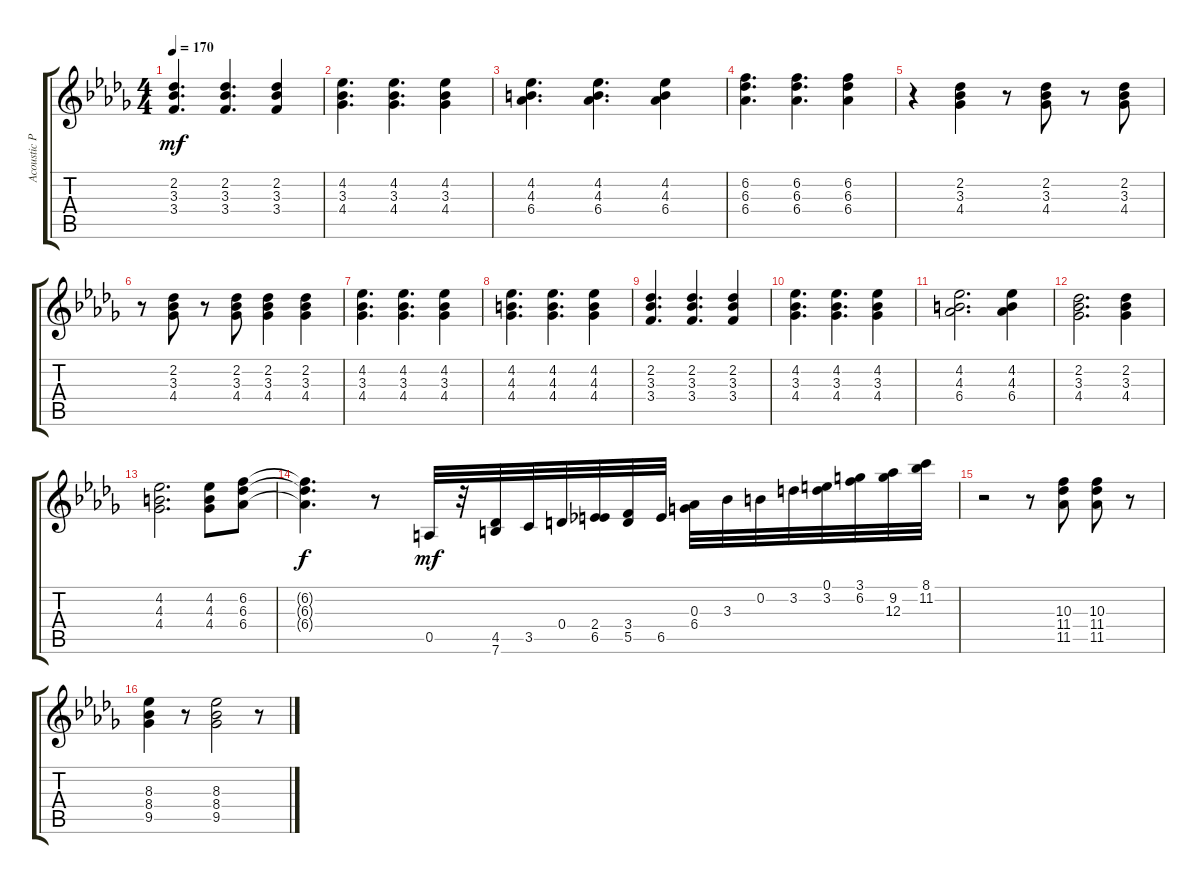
\track ("Acoustic Piano" "Acoustic P") {instrument acousticguitarsteel}
\staff {score tabs}
\tuning (E4 B3 G3 D3 A2 E2) {hide}
\ts (4 4)
\tempo 170
\clef g2
\ks db
(2.2 3.3 3.4).4{d dy mf} (2.2 3.3 3.4).4{d} (2.2 3.3 3.4).4 |
(4.2 3.3 4.4).4{d} (4.2 3.3 4.4).4{d} (4.2 3.3 4.4).4 |
(4.2 4.3 6.4).4{d} (4.2 4.3 6.4).4{d} (4.2 4.3 6.4).4 |
(6.2 6.3 6.4).4{d} (6.2 6.3 6.4).4{d} (6.2 6.3 6.4).4 |
r.4 (2.2 3.3 4.4).4 r.8 (2.2 3.3 4.4).8 r.8 (2.2 3.3 4.4).8 |
r.8 (2.2 3.3 4.4).8 r.8 (2.2 3.3 4.4).8 (2.2 3.3 4.4).4 (2.2 3.3 4.4).4 |
(4.2 3.3 4.4).4{d} (4.2 3.3 4.4).4{d} (4.2 3.3 4.4).4 |
(4.2 4.3 4.4).4{d} (4.2 4.3 4.4).4{d} (4.2 4.3 4.4).4 |
(2.2 3.3 3.4).4{d} (2.2 3.3 3.4).4{d} (2.2 3.3 3.4).4 |
(4.2 3.3 4.4).4{d} (4.2 3.3 4.4).4{d} (4.2 3.3 4.4).4 |
(4.2 4.3 6.4).2{d} (4.2 4.3 6.4).4 |
(2.2 3.3 4.4).2{d} (2.2 3.3 4.4).4 |
(4.2 4.3 4.4).2{d} (4.2 4.3 4.4).8 (6.2 6.3 6.4).8 |
(6.2{t} 6.3{t} 6.4{t}).4{d dy f} r.8 0.5.32{dy mf} r.32 (4.5 7.6).32 3.5.32 0.4.32 (2.4 6.5).32 (3.4 5.5).32 6.5.32 (0.3 6.4).32 3.3.32 0.2.32 3.2.32 (0.1 3.2).32 (3.1 6.2).32 (9.2 12.3).32 (8.1 11.2).32 |
r.2 r.8 (10.3 11.4 11.5).8 (10.3 11.4 11.5).8 r.8 |
(8.3 8.4 9.5).4 r.8 (8.3 8.4 9.5).2 r.8
